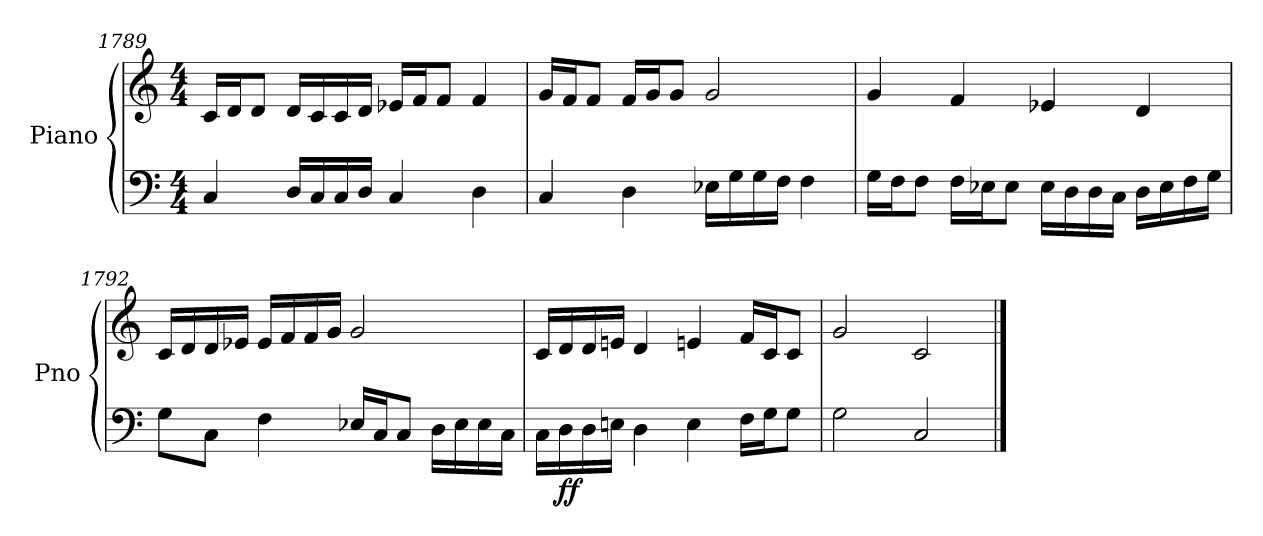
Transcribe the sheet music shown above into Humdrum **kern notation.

**kern	**kern	**dynam
*part1	*part1	*part1
*staff2	*staff1	*staff1/2
*I"Piano	*	*
*I'Pno	*	*
!!LO:PB:g=z
*clefF4	*clefG2	*
*k[]	*k[]	*
*M4/4	*M4/4	*
=1789	=1789	=1789
4C/	16c/LL	.
.	16d/J	.
.	8d/J	.
16D/LL	16d/LL	.
16C/	16c/	.
16C/	16c/	.
16D/JJ	16d/JJ	.
4C/	16e-X/LL	.
.	16f/J	.
.	8f/J	.
4D\	4f/	.
=1790	=1790	=1790
4C/	16g/LL	.
.	16f/J	.
.	8f/J	.
4D\	16f/LL	.
.	16g/J	.
.	8g/J	.
16E-X\LL	2g/	.
16G\	.	.
16G\	.	.
16F\JJ	.	.
4F\	.	.
=1791	=1791	=1791
16G\LL	4g/	.
16F\J	.	.
8F\J	.	.
16F\LL	4f/	.
16E-X\J	.	.
8E-\J	.	.
16E-\LL	4e-X/	.
16D\	.	.
16D\	.	.
16C\JJ	.	.
16D\LL	4d/	.
16E-\	.	.
16F\	.	.
16G\JJ	.	.
!!LO:LB:g=z
=1792	=1792	=1792
8G\L	16c/LL	.
.	16d/	.
8C\J	16d/	.
.	16e-X/JJ	.
4F\	16e-/LL	.
.	16f/	.
.	16f/	.
.	16g/JJ	.
16E-X/LL	2g/	.
16C/J	.	.
8C/J	.	.
16D\LL	.	.
16E-\	.	.
16E-\	.	.
16C\JJ	.	.
=1793	=1793	=1793
16C\LL	16c/LL	.
!	!	!LO:DY:b=2
16D\	16d/	ff
16D\	16d/	.
16En\JJ	16en/JJ	.
4D\	4d/	.
4E\	4en/	.
16F\LL	16f/LL	.
16G\J	16c/J	.
8G\J	8c/J	.
=1794	=1794	=1794
2G\	2g/	.
2C/	2c/	.
==	==	==
*-	*-	*-
